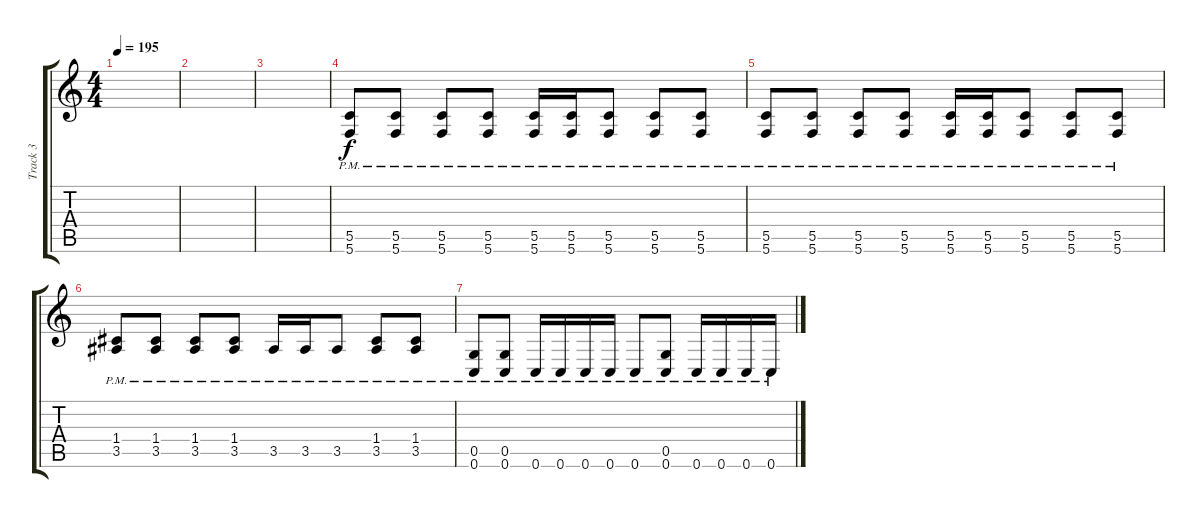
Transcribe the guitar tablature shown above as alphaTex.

\track ("Track 3" "Track 3") {instrument distortionguitar}
\staff {score tabs}
\tuning (D4 A3 F3 C3 G2 C2) {hide}
\ts (4 4)
\tempo 195
\clef g2
\ks c
|
|
|
(5.5{pm} 5.6{pm}).8 (5.5{pm} 5.6{pm}).8 (5.5{pm} 5.6{pm}).8 (5.5{pm} 5.6{pm}).8 (5.5{pm} 5.6{pm}).16 (5.5{pm} 5.6{pm}).16 (5.5{pm} 5.6{pm}).8 (5.5{pm} 5.6{pm}).8 (5.5{pm} 5.6{pm}).8 |
(5.5{pm} 5.6{pm}).8 (5.5{pm} 5.6{pm}).8 (5.5{pm} 5.6{pm}).8 (5.5{pm} 5.6{pm}).8 (5.5{pm} 5.6{pm}).16 (5.5{pm} 5.6{pm}).16 (5.5{pm} 5.6{pm}).8 (5.5{pm} 5.6{pm}).8 (5.5{pm} 5.6{pm}).8 |
(1.4{pm} 3.5{pm}).8 (1.4{pm} 3.5{pm}).8 (1.4{pm} 3.5{pm}).8 (1.4{pm} 3.5{pm}).8 3.5{pm}.16 3.5{pm}.16 3.5{pm}.8 (1.4{pm} 3.5{pm}).8 (1.4{pm} 3.5{pm}).8 |
(0.5{pm} 0.6{pm}).8 (0.5{pm} 0.6{pm}).8 0.6{pm}.16 0.6{pm}.16 0.6{pm}.16 0.6{pm}.16 0.6{pm}.8 (0.5{pm} 0.6{pm}).8 0.6{pm}.16 0.6{pm}.16 0.6{pm}.16 0.6{pm}.16
